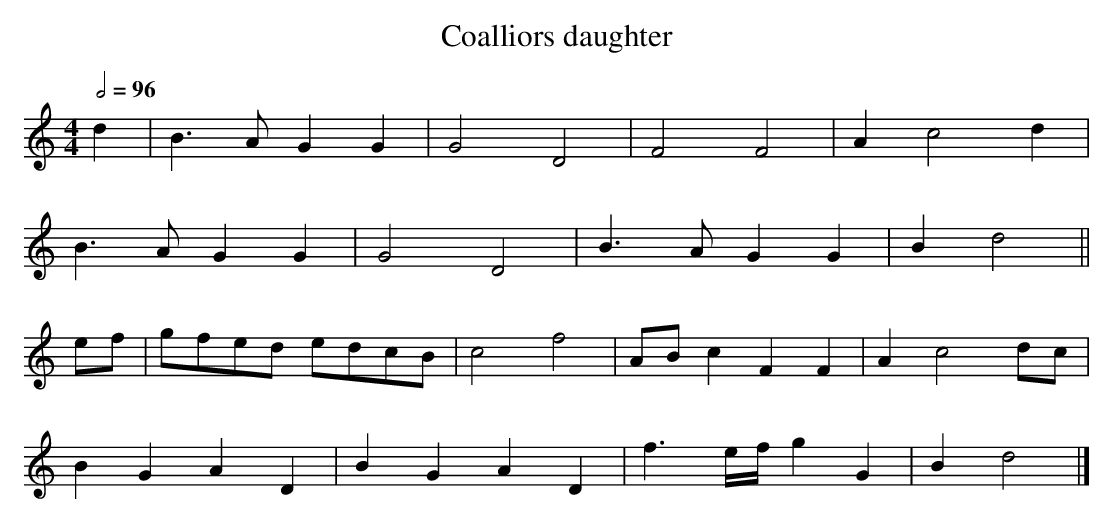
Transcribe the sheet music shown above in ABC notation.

X:1
T:Coalliors daughter
M:4/4
L:1/4
Q:1/2=96
K:Ddor transpose -12
d   |B>A      GG      |G2 D2|F2        F2|A c2 d   |
     B>A      GG      |G2 D2|B>A       GG|B d2    ||
e/f/|g/f/e/d/ e/d/c/B/|c2 f2|A/B/c     FF|A c2 d/c/|
     BG       AD      |BG AD|f3/e//f// gG|B d2    |]
